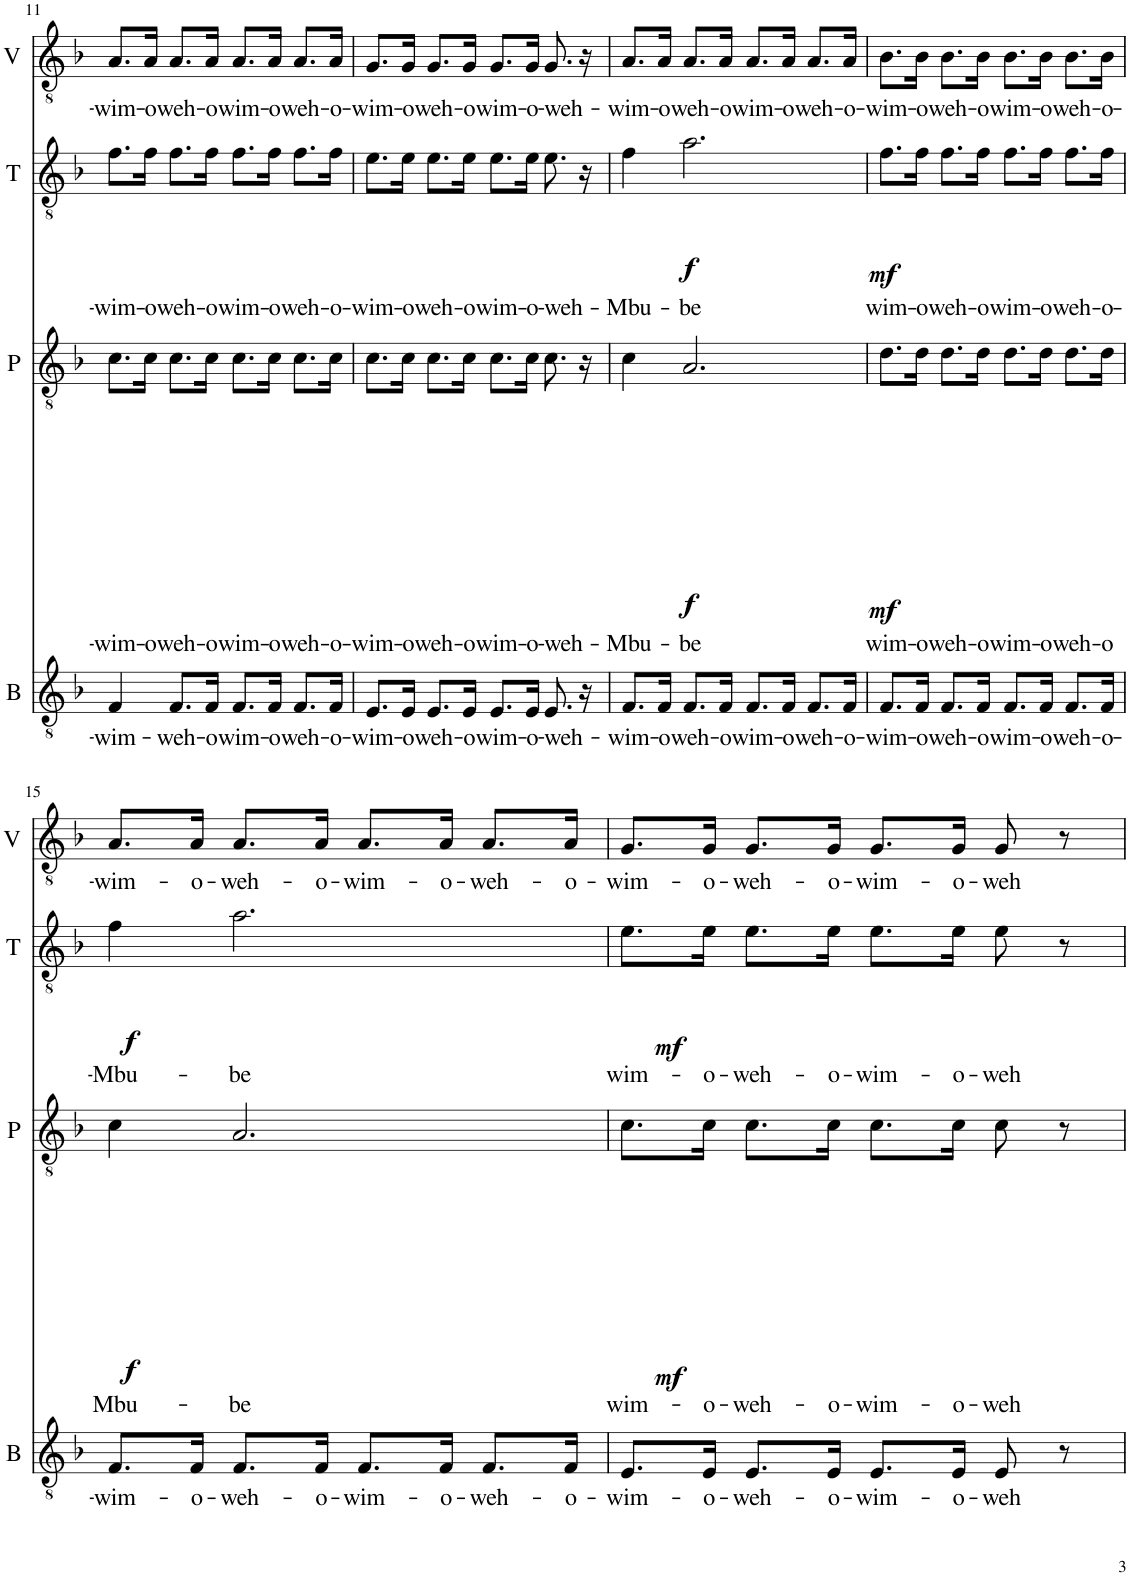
**kern	**text	**kern	**text	**dynam	**kern	**text	**dynam	**kern	**text
*part4	*part4	*part3	*part3	*part3	*part2	*part2	*part2	*part1	*part1
*staff4	*staff4	*staff3	*staff3	*staff3	*staff2	*staff2	*staff2	*staff1	*staff1
*I"Bacco	*	*I"Patruk	*	*	*I"Tipol	*	*	*I"Viggo	*
*I'B	*	*I'P	*	*	*I'T	*	*	*I'V	*
!!LO:PB:g=z
*clefGv2	*	*clefGv2	*	*	*clefGv2	*	*	*clefGv2	*
*k[b-]	*	*k[b-]	*	*	*k[b-]	*	*	*k[b-]	*
*M4/4	*	*M4/4	*	*	*M4/4	*	*	*M4/4	*
=11	=11	=11	=11	=11	=11	=11	=11	=11	=11
!	!LO:LY:b	!	!LO:LY:b	!	!	!LO:LY:b	!	!	!LO:LY:b
4F/	-wim-	8.c\L	-wim-	.	8.f\L	-wim-	.	8.A/L	-wim-
!	!	!	!LO:LY:b	!	!	!LO:LY:b	!	!	!LO:LY:b
.	.	16c\Jk	-o-	.	16f\Jk	-o-	.	16A/Jk	-o-
!	!LO:LY:b	!	!LO:LY:b	!	!	!LO:LY:b	!	!	!LO:LY:b
8.F/L	-weh-	8.c\L	-weh-	.	8.f\L	-weh-	.	8.A/L	-weh-
!	!LO:LY:b	!	!LO:LY:b	!	!	!LO:LY:b	!	!	!LO:LY:b
16F/Jk	-o-	16c\Jk	-o-	.	16f\Jk	-o-	.	16A/Jk	-o-
!	!LO:LY:b	!	!LO:LY:b	!	!	!LO:LY:b	!	!	!LO:LY:b
8.F/L	-wim-	8.c\L	-wim-	.	8.f\L	-wim-	.	8.A/L	-wim-
!	!LO:LY:b	!	!LO:LY:b	!	!	!LO:LY:b	!	!	!LO:LY:b
16F/Jk	-o-	16c\Jk	-o-	.	16f\Jk	-o-	.	16A/Jk	-o-
!	!LO:LY:b	!	!LO:LY:b	!	!	!LO:LY:b	!	!	!LO:LY:b
8.F/L	-weh-	8.c\L	-weh-	.	8.f\L	-weh-	.	8.A/L	-weh-
!	!LO:LY:b	!	!LO:LY:b	!	!	!LO:LY:b	!	!	!LO:LY:b
16F/Jk	-o-	16c\Jk	-o-	.	16f\Jk	-o-	.	16A/Jk	-o-
=12	=12	=12	=12	=12	=12	=12	=12	=12	=12
!	!LO:LY:b	!	!LO:LY:b	!	!	!LO:LY:b	!	!	!LO:LY:b
8.E/L	-wim-	8.c\L	-wim-	.	8.e\L	-wim-	.	8.G/L	-wim-
!	!LO:LY:b	!	!LO:LY:b	!	!	!LO:LY:b	!	!	!LO:LY:b
16E/Jk	-o-	16c\Jk	-o-	.	16e\Jk	-o-	.	16G/Jk	-o-
!	!LO:LY:b	!	!LO:LY:b	!	!	!LO:LY:b	!	!	!LO:LY:b
8.E/L	-weh-	8.c\L	-weh-	.	8.e\L	-weh-	.	8.G/L	-weh-
!	!LO:LY:b	!	!LO:LY:b	!	!	!LO:LY:b	!	!	!LO:LY:b
16E/Jk	-o-	16c\Jk	-o-	.	16e\Jk	-o-	.	16G/Jk	-o-
!	!LO:LY:b	!	!LO:LY:b	!	!	!LO:LY:b	!	!	!LO:LY:b
8.E/L	-wim-	8.c\L	-wim-	.	8.e\L	-wim-	.	8.G/L	-wim-
!	!LO:LY:b	!	!LO:LY:b	!	!	!LO:LY:b	!	!	!LO:LY:b
16E/Jk	-o-	16c\Jk	-o-	.	16e\Jk	-o-	.	16G/Jk	-o-
!	!LO:LY:b	!	!LO:LY:b	!	!	!LO:LY:b	!	!	!LO:LY:b
8.E/	-weh-	8.c\	-weh-	.	8.e\	-weh-	.	8.G/	-weh-
16r	.	16r	.	.	16r	.	.	16r	.
=13	=13	=13	=13	=13	=13	=13	=13	=13	=13
!	!LO:LY:b	!	!LO:LY:b	!LO:DY:b	!	!LO:LY:b	!LO:DY:b	!	!LO:LY:b
8.F/L	-wim-	4c\	Mbu-	f	4f\	Mbu-	f	8.A/L	-wim-
!	!LO:LY:b	!	!	!	!	!	!	!	!LO:LY:b
16F/Jk	-o-	.	.	.	.	.	.	16A/Jk	-o-
!	!LO:LY:b	!	!LO:LY:b	!	!	!LO:LY:b	!	!	!LO:LY:b
8.F/L	-weh-	2.A/	-be	.	2.a\	-be	.	8.A/L	-weh-
!	!LO:LY:b	!	!	!	!	!	!	!	!LO:LY:b
16F/Jk	-o-	.	.	.	.	.	.	16A/Jk	-o-
!	!LO:LY:b	!	!	!	!	!	!	!	!LO:LY:b
8.F/L	-wim-	.	.	.	.	.	.	8.A/L	-wim-
!	!LO:LY:b	!	!	!	!	!	!	!	!LO:LY:b
16F/Jk	-o-	.	.	.	.	.	.	16A/Jk	-o-
!	!LO:LY:b	!	!	!	!	!	!	!	!LO:LY:b
8.F/L	-weh-	.	.	.	.	.	.	8.A/L	-weh-
!	!LO:LY:b	!	!	!	!	!	!	!	!LO:LY:b
16F/Jk	-o-	.	.	.	.	.	.	16A/Jk	-o-
=14	=14	=14	=14	=14	=14	=14	=14	=14	=14
!	!LO:LY:b	!	!LO:LY:b	!LO:DY:b	!	!LO:LY:b	!LO:DY:b	!	!LO:LY:b
8.F/L	-wim-	8.d\L	wim-	mf	8.f\L	-wim-	mf	8.B-\L	-wim-
!	!LO:LY:b	!	!LO:LY:b	!	!	!LO:LY:b	!	!	!LO:LY:b
16F/Jk	-o-	16d\Jk	-o-	.	16f\Jk	-o-	.	16B-\Jk	-o-
!	!LO:LY:b	!	!LO:LY:b	!	!	!LO:LY:b	!	!	!LO:LY:b
8.F/L	-weh-	8.d\L	-weh-	.	8.f\L	-weh-	.	8.B-\L	-weh-
!	!LO:LY:b	!	!LO:LY:b	!	!	!LO:LY:b	!	!	!LO:LY:b
16F/Jk	-o-	16d\Jk	-o-	.	16f\Jk	-o-	.	16B-\Jk	-o-
!	!LO:LY:b	!	!LO:LY:b	!	!	!LO:LY:b	!	!	!LO:LY:b
8.F/L	-wim-	8.d\L	-wim-	.	8.f\L	-wim-	.	8.B-\L	-wim-
!	!LO:LY:b	!	!LO:LY:b	!	!	!LO:LY:b	!	!	!LO:LY:b
16F/Jk	-o-	16d\Jk	-o-	.	16f\Jk	-o-	.	16B-\Jk	-o-
!	!LO:LY:b	!	!LO:LY:b	!	!	!LO:LY:b	!	!	!LO:LY:b
8.F/L	-weh-	8.d\L	-weh-	.	8.f\L	-weh-	.	8.B-\L	-weh-
!	!LO:LY:b	!	!LO:LY:b	!	!	!LO:LY:b	!	!	!LO:LY:b
16F/Jk	-o-	16d\Jk	-o	.	16f\Jk	-o-	.	16B-\Jk	-o-
!!LO:LB:g=z
=15	=15	=15	=15	=15	=15	=15	=15	=15	=15
!	!LO:LY:b	!	!LO:LY:b	!LO:DY:b	!	!LO:LY:b	!LO:DY:b	!	!LO:LY:b
8.F/L	-wim-	4c\	Mbu-	f	4f\	Mbu-	f	8.A/L	-wim-
!	!LO:LY:b	!	!	!	!	!	!	!	!LO:LY:b
16F/Jk	-o-	.	.	.	.	.	.	16A/Jk	-o-
!	!LO:LY:b	!	!LO:LY:b	!	!	!LO:LY:b	!	!	!LO:LY:b
8.F/L	-weh-	2.A/	-be	.	2.a\	-be	.	8.A/L	-weh-
!	!LO:LY:b	!	!	!	!	!	!	!	!LO:LY:b
16F/Jk	-o-	.	.	.	.	.	.	16A/Jk	-o-
!	!LO:LY:b	!	!	!	!	!	!	!	!LO:LY:b
8.F/L	-wim-	.	.	.	.	.	.	8.A/L	-wim-
!	!LO:LY:b	!	!	!	!	!	!	!	!LO:LY:b
16F/Jk	-o-	.	.	.	.	.	.	16A/Jk	-o-
!	!LO:LY:b	!	!	!	!	!	!	!	!LO:LY:b
8.F/L	-weh-	.	.	.	.	.	.	8.A/L	-weh-
!	!LO:LY:b	!	!	!	!	!	!	!	!LO:LY:b
16F/Jk	-o-	.	.	.	.	.	.	16A/Jk	-o-
=16	=16	=16	=16	=16	=16	=16	=16	=16	=16
!	!LO:LY:b	!	!LO:LY:b	!LO:DY:b	!	!LO:LY:b	!LO:DY:b	!	!LO:LY:b
8.E/L	-wim-	8.c\L	wim-	mf	8.e\L	-wim-	mf	8.G/L	-wim-
!	!LO:LY:b	!	!LO:LY:b	!	!	!LO:LY:b	!	!	!LO:LY:b
16E/Jk	-o-	16c\Jk	-o-	.	16e\Jk	-o-	.	16G/Jk	-o-
!	!LO:LY:b	!	!LO:LY:b	!	!	!LO:LY:b	!	!	!LO:LY:b
8.E/L	-weh-	8.c\L	-weh-	.	8.e\L	-weh-	.	8.G/L	-weh-
!	!LO:LY:b	!	!LO:LY:b	!	!	!LO:LY:b	!	!	!LO:LY:b
16E/Jk	-o-	16c\Jk	-o-	.	16e\Jk	-o-	.	16G/Jk	-o-
!	!LO:LY:b	!	!LO:LY:b	!	!	!LO:LY:b	!	!	!LO:LY:b
8.E/L	-wim-	8.c\L	-wim-	.	8.e\L	-wim-	.	8.G/L	-wim-
!	!LO:LY:b	!	!LO:LY:b	!	!	!LO:LY:b	!	!	!LO:LY:b
16E/Jk	-o-	16c\Jk	-o-	.	16e\Jk	-o-	.	16G/Jk	-o-
!	!LO:LY:b	!	!LO:LY:b	!	!	!LO:LY:b	!	!	!LO:LY:b
8E/	-weh	8c\	-weh	.	8e\	-weh	.	8G/	-weh
8r	.	8r	.	.	8r	.	.	8r	.
=	=	=	=	=	=	=	=	=	=
*-	*-	*-	*-	*-	*-	*-	*-	*-	*-
